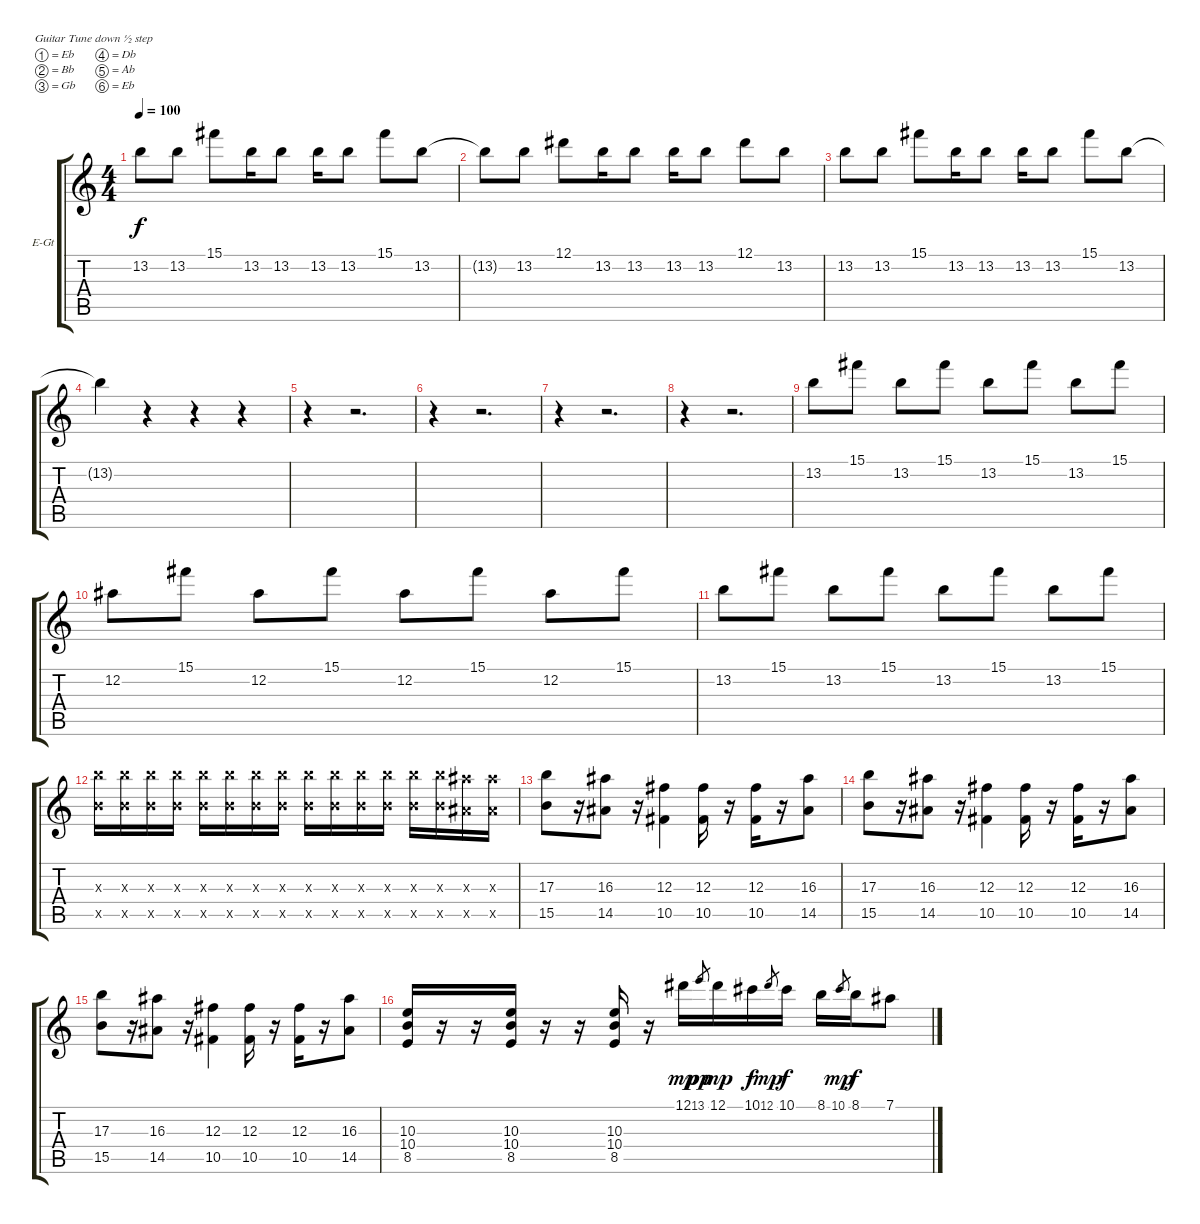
\bracketExtendMode groupsimilarinstruments
\firstSystemTrackNameOrientation horizontal
\otherSystemsTrackNameOrientation horizontal
\track ("Electric Guitar2" "E-Gt") {instrument distortionguitar}
\staff {score tabs}
\tuning (Eb4 Bb3 Gb3 Db3 Ab2 Eb2)
\ts (4 4)
\tempo 100
\clef g2
\ks c
13.2.8{dy f} 13.2.8 15.1.8 13.2.16 13.2.8 13.2.16 13.2.8 15.1.8 13.2.8 |
13.2{t}.8 13.2.8 12.1.8 13.2.16 13.2.8 13.2.16 13.2.8 12.1.8 13.2.8 |
13.2.8 13.2.8 15.1.8 13.2.16 13.2.8 13.2.16 13.2.8 15.1.8 13.2.8 |
13.2{t}.4 r.4 r.4 r.4 |
r.4 r.2{d} |
r.4 r.2{d} |
r.4 r.2{d} |
r.4 r.2{d} |
13.2.8 15.1.8 13.2.8 15.1.8 13.2.8 15.1.8 13.2.8 15.1.8 |
12.2.8 15.1.8 12.2.8 15.1.8 12.2.8 15.1.8 12.2.8 15.1.8 |
13.2.8 15.1.8 13.2.8 15.1.8 13.2.8 15.1.8 13.2.8 15.1.8 |
(17.3{x} 15.5{x}).16 (17.3{x} 15.5{x}).16 (17.3{x} 15.5{x}).16 (17.3{x} 15.5{x}).16 (17.3{x} 15.5{x}).16 (17.3{x} 15.5{x}).16 (17.3{x} 15.5{x}).16 (17.3{x} 15.5{x}).16 (17.3{x} 15.5{x}).16 (17.3{x} 15.5{x}).16 (17.3{x} 15.5{x}).16 (17.3{x} 15.5{x}).16 (17.3{x} 15.5{x}).16 (17.3{x} 15.5{x}).16 (16.3{x} 14.5{x}).16 (16.3{x} 14.5{x}).16 |
(17.3 15.5).8 r.16 (16.3 14.5).8 r.16 (12.3 10.5).4 (12.3 10.5).16 r.16 (12.3 10.5).16 r.16 (16.3 14.5).8 |
(17.3 15.5).8 r.16 (16.3 14.5).8 r.16 (12.3 10.5).4 (12.3 10.5).16 r.16 (12.3 10.5).16 r.16 (16.3 14.5).8 |
(17.3 15.5).8 r.16 (16.3 14.5).8 r.16 (12.3 10.5).4 (12.3 10.5).16 r.16 (12.3 10.5).16 r.16 (16.3 14.5).8 |
(10.3 10.4 8.5).16 r.16 r.16 (10.3 10.4 8.5).16 r.16 r.16 (10.3 10.4 8.5).16 r.16 12.1.16{dy mp} 13.1.8{gr dy pp} 12.1.16{dy mp} 10.1.16{dy f} 12.1.8{gr dy mp} 10.1.16{dy f} 8.1.16 10.1.8{gr dy mp} 8.1.16{dy f} 7.1.8
